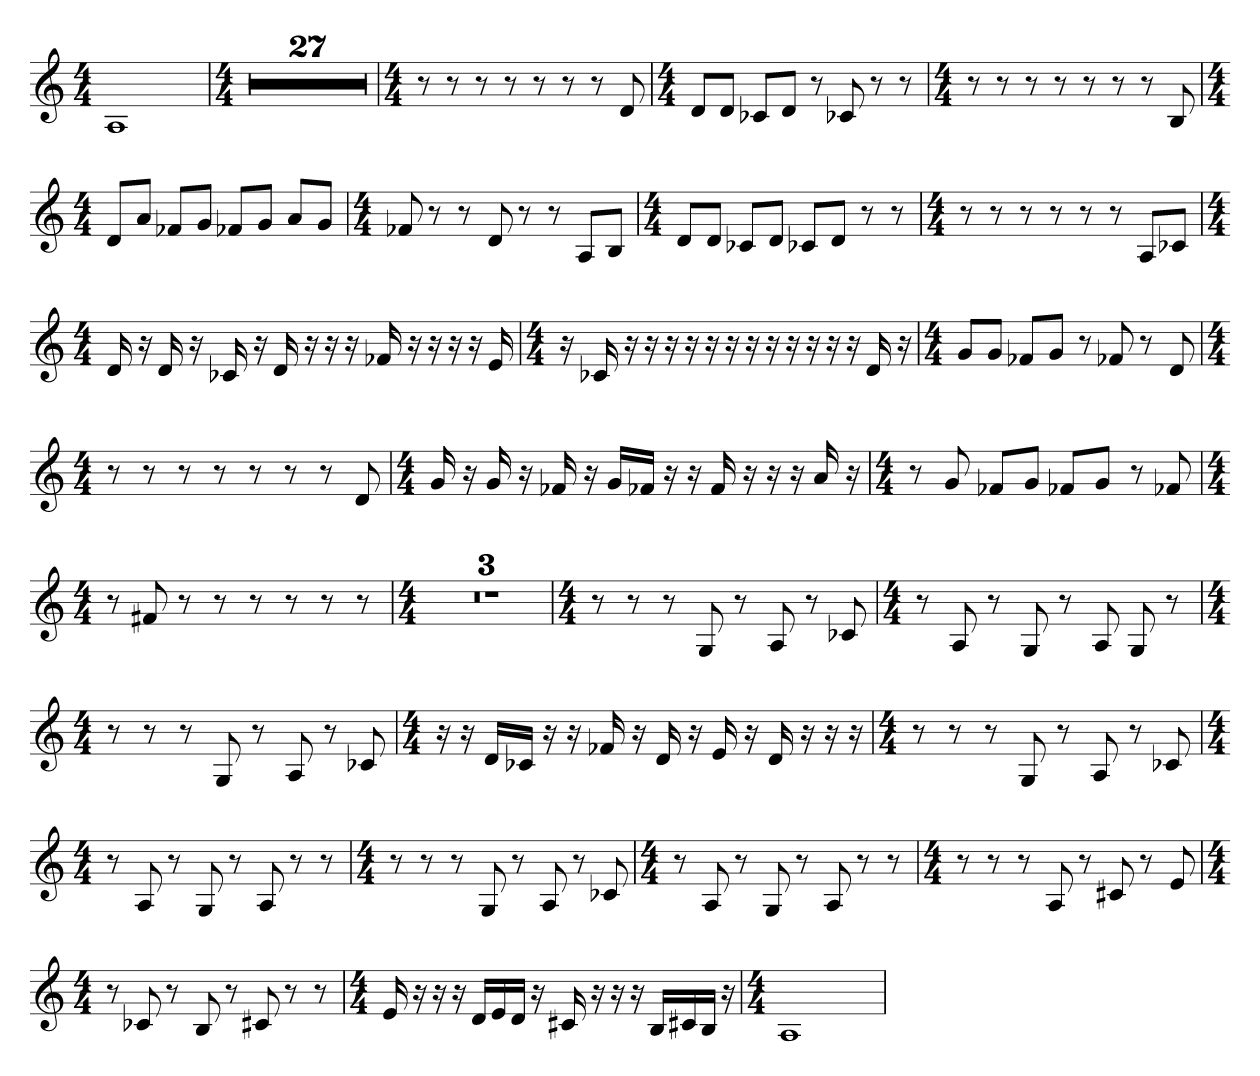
**kern
*part1
*staff1
*M4/4
=
1A
=
*M4/4
1r
=
*M4/4
1r
=
*M4/4
1r
=
*M4/4
1r
=
*M4/4
1r
=
*M4/4
1r
=
*M4/4
1r
=
*M4/4
1r
=
*M4/4
1r
=
*M4/4
1r
=
*M4/4
1r
=
*M4/4
1r
=
*M4/4
1r
=
*M4/4
1r
=
*M4/4
1r
=
*M4/4
1r
=
*M4/4
1r
=
*M4/4
1r
=
*M4/4
1r
=
*M4/4
1r
=
*M4/4
1r
=
*M4/4
1r
=
*M4/4
1r
=
*M4/4
1r
=
*M4/4
1r
=
*M4/4
1r
=
*M4/4
1r
=
*M4/4
8r
8r
8r
8r
8r
8r
8r
8d
=
*M4/4
8dL
8dJ
8c-XL
8dJ
8r
8c-X
8r
8r
=
*M4/4
8r
8r
8r
8r
8r
8r
8r
8B
=
*M4/4
8dL
8aJ
8f-XL
8gJ
8f-XL
8gJ
8aL
8gJ
=
*M4/4
8f-X
8r
8r
8d
8r
8r
8AL
8BJ
=
*M4/4
8dL
8dJ
8c-XL
8dJ
8c-XL
8dJ
8r
8r
=
*M4/4
8r
8r
8r
8r
8r
8r
8AL
8c-XJ
=
*M4/4
16d
16r
16d
16r
16c-X
16r
16d
16r
16r
16r
16f-X
16r
16r
16r
16r
16e
=
*M4/4
16r
16c-X
16r
16r
16r
16r
16r
16r
16r
16r
16r
16r
16r
16r
16d
16r
=
*M4/4
8gL
8gJ
8f-XL
8gJ
8r
8f-X
8r
8d
=
*M4/4
8r
8r
8r
8r
8r
8r
8r
8d
=
*M4/4
16g
16r
16g
16r
16f-X
16r
16gLL
16f-XJJ
16r
16r
16f-
16r
16r
16r
16a
16r
=
*M4/4
8r
8g
8f-XL
8gJ
8f-XL
8gJ
8r
8f-X
=
*M4/4
8r
8f#X
8r
8r
8r
8r
8r
8r
=
*M4/4
1r
=
*M4/4
1r
=
*M4/4
1r
=
*M4/4
8r
8r
8r
8G
8r
8A
8r
8c-X
=
*M4/4
8r
8A
8r
8G
8r
8A
8G
8r
=
*M4/4
8r
8r
8r
8G
8r
8A
8r
8c-X
=
*M4/4
16r
16r
16dLL
16c-XJJ
16r
16r
16f-X
16r
16d
16r
16e
16r
16d
16r
16r
16r
=
*M4/4
8r
8r
8r
8G
8r
8A
8r
8c-X
=
*M4/4
8r
8A
8r
8G
8r
8A
8r
8r
=
*M4/4
8r
8r
8r
8G
8r
8A
8r
8c-X
=
*M4/4
8r
8A
8r
8G
8r
8A
8r
8r
=
*M4/4
8r
8r
8r
8A
8r
8c#X
8r
8e
=
*M4/4
8r
8c-X
8r
8B
8r
8c#X
8r
8r
=
*M4/4
16e
16r
16r
16r
16dLL
16e
16dJJ
16r
16c#X
16r
16r
16r
16BLL
16c#X
16BJJ
16r
=
*M4/4
1A
=
*-
